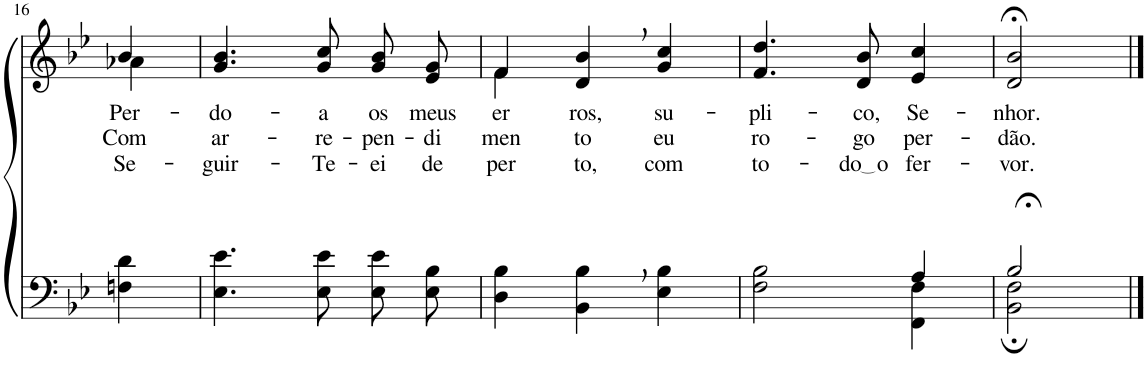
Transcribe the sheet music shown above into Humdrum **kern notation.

**kern	**kern	**text	**text	**text
*part2	*part1	*part1	*part1	*part1
*staff2	*staff1	*staff1	*staff1	*staff1
*I"Parte III e IV	*I"Parte I e II	*	*	*
!!LO:PB:g=z
*clefF4	*clefG2	*	*	*
*Trd1c2	*Trd1c2	*	*	*
*k[b-e-]	*k[b-e-]	*	*	*
*M3/4	*M3/4	*	*	*
=16	=16	=16	=16	=16
*	*^	*	*	*
!	!	!	!LO:LY:b	!LO:LY:b	!LO:LY:b
4Fn\ 4d\	4b-/	4a-X\	Per-	Com	-Se-
=17	=17	=17	=17	=17	=17
!	!	!	!LO:LY:b	!LO:LY:b	!LO:LY:b
*	*v	*v	*	*	*
4.E-\ 4.e-\	4.g/ 4.b-/	-do-	ar-	-guir-
!	!	!LO:LY:b	!LO:LY:b	!LO:LY:b
8E-\ 8e-\	8g/ 8cc/	-a	-re-	-Te-
!	!	!LO:LY:b	!LO:LY:b	!LO:LY:b
8E-\ 8e-\L	8g/ 8b-/L	os	-pen-	-ei
!	!	!LO:LY:b	!LO:LY:b	!LO:LY:b
8E-\ 8B-\J	8e-/ 8g/J	meus	-di-	de
=18	=18	=18	=18	=18
*	*^	*	*	*
!	!	!	!LO:LY:b	!LO:LY:b	!LO:LY:b
4D\ 4B-\	4f/	4f\	er-	-men-	per-
!	!	!	!LO:LY:b	!LO:LY:b	!LO:LY:b
4BB-\, 4B-\,	4d/, 4b-/,	2ryy	-ros,	-to	-to,
!	!	!	!LO:LY:b	!LO:LY:b	!LO:LY:b
4E-\ 4B-\	4g/ 4cc/	.	su-	eu	com
*	*v	*v	*	*	*
=19	=19	=19	=19	=19
*^	*	*	*	*
!	!	!	!LO:LY:b	!LO:LY:b	!LO:LY:b
2ryy	2F\ 2B-\	4.f/ 4.dd/	-pli-	ro-	to-
!	!	!	!LO:LY:b	!LO:LY:b	!LO:LY:b
.	.	8d/ 8b-/	-co,	-go	do o
!	!	!	!LO:LY:b	!LO:LY:b	!LO:LY:b
4A/	4FF\ 4F\	4e-/ 4cc/	Se-	per-	fer-
=20	=20	=20	=20	=20	=20
!	!	!	!LO:LY:b	!LO:LY:b	!LO:LY:b
2B-;</	2BB-\; 2F\;	2d/;< 2b-/;<	-nhor.	-dão.	-vor.
*v	*v	*	*	*	*
==	==	==	==	==
*-	*-	*-	*-	*-
